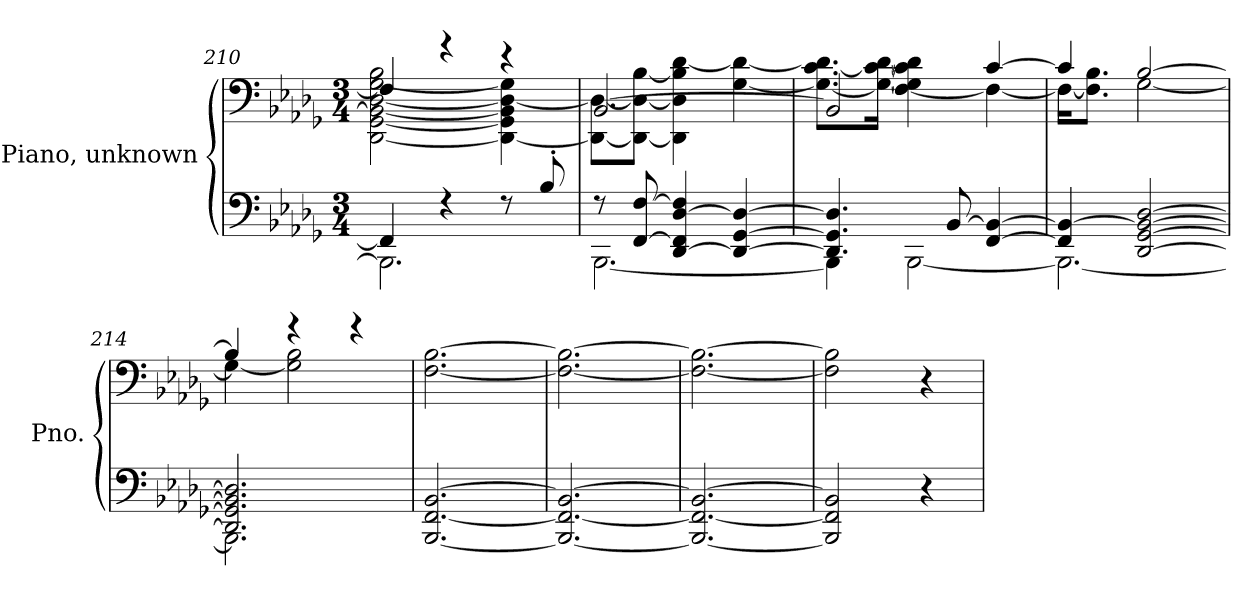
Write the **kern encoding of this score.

**kern	**kern
*part1	*part1
*staff2	*staff1
*I"Piano, unknown	*
*I'Pno.	*
*clefF4	*clefF4
*k[b-e-a-d-g-]	*k[b-e-a-d-g-]
*M3/4	*M3/4
=210	=210
*^	*^
4FF/]	2.BBB-\]	4F/]	[2DD-\ [2GG-\ 2BB-\_ [2D-\ [2G-\ 2B-\
4r	.	4r	.
8r	.	4r	4DD-\_ 4GG-\] 4BB-\] 4D-\_ 4G-\]
8B-'/	.	.	.
!!LO:LB:g=z	!!
=211	=211	=211	=211
8r	[2.BBB-\	[2.BB-/	8DD-\_ 8D-\_L
[8FF/ [8F/	.	.	8DD-\_ 8D-\_ [8B-\J
[4DD-/ 4FF/] [4D-/ 4F/]	.	.	4DD-\] 4D-\] 4B-\] [4d-\
4DD-/_ [4GG-/ 4D-/_	.	.	[4G-\ 4d-\_
=212	=212	=212	=212
4.DD-/] 4.GG-/] 4.D-/]	4BBB-\]	2BB-/]	8.G-\_ [8.c\ 8.d-\]L
.	.	.	16G-\_ 16c\_ [16d-\Jk
.	[2BBB-\	.	[4F\ 4G-\] 4c\] 4d-\]
[8BB-/	.	.	.
[4FF/ 4BB-/_	.	[4c/	4F\_
=213	=213	=213	=213
4FF/] 4BB-/_	2.BBB-\_	4c/]	16F\KL_
.	.	.	8.F\] 8.B-\J
[2DD-/ [2GG-/ 2BB-/_ [2D-/	.	[2B-/	[2G-\
=214	=214	=214	=214
2.DD-/] 2.GG-/] 2.BB-/] 2.D-/]	2.BBB-\]	4B-/]	4G-\_
.	.	4r	2G-\] 2B-\
.	.	4r	.
*v	*v	*	*
*	*v	*v
=215	=215
[2.BBB-/ [2.FF/ [2.BB-/	[2.F\ [2.B-\
=216	=216
2.BBB-/_ 2.FF/_ 2.BB-/_	2.F\_ 2.B-\_
=217	=217
2.BBB-/_ 2.FF/_ 2.BB-/_	2.F\_ 2.B-\_
=218	=218
2BBB-/] 2FF/] 2BB-/]	2F\] 2B-\]
4r	4r
=	=
*-	*-
